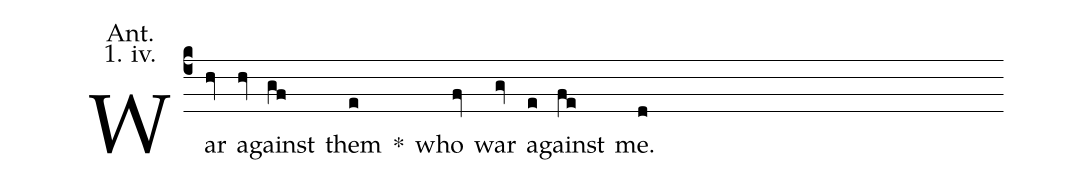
annotation: Ant.;
annotation: 1. iv.;
%%
(c4) War(hv) a(hv)gainst(gf) them(e) <sp>*</sp>() who(fv) war(gv) a(e)gainst(fe) me.(d)
